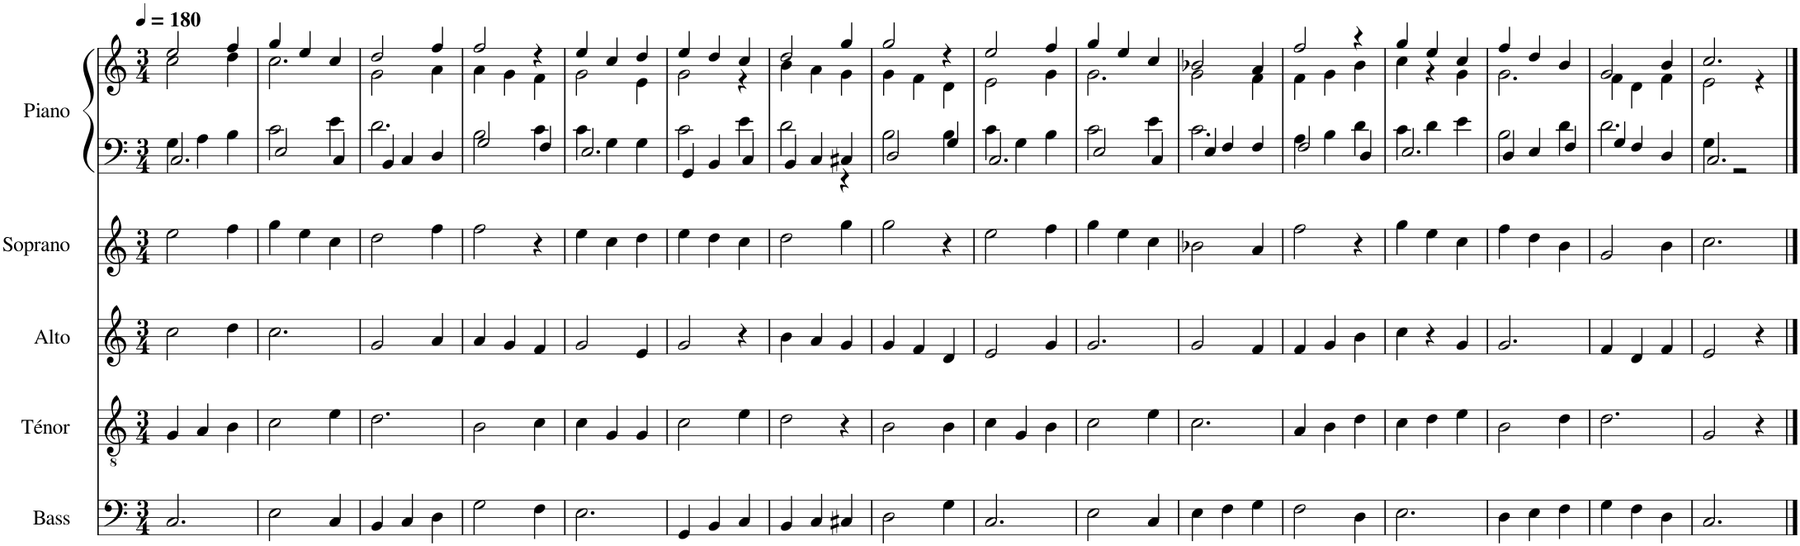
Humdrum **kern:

**kern	**kern	**kern	**kern	**kern	**kern
*part5	*part4	*part3	*part2	*part1	*part1
*staff6	*staff5	*staff4	*staff3	*staff2	*staff1
*I"Bass	*I"Ténor	*I"Alto	*I"Soprano	*I"Piano	*
*I'B.	*I'T.	*I'A.	*I'S.	*I'Pno.	*
*clefF4	*clefGv2	*clefG2	*clefG2	*clefF4	*clefG2
*k[]	*k[]	*k[]	*k[]	*k[]	*k[]
*M3/4	*M3/4	*M3/4	*M3/4	*M3/4	*M3/4
*MM180	*MM180	*MM180	*MM180	*MM180	*MM180
=1	=1	=1	=1	=1	=1
*	*	*	*	*^	*^
2.C/	4G/	2cc\	2ee\	2.C/	4G\	2ee/	2cc\
.	4A/	.	.	.	4A\	.	.
.	4B\	4dd\	4ff\	.	4B\	4ff/	4dd\
=2	=2	=2	=2	=2	=2	=2	=2
2E\	2c\	2.cc\	4gg\	2E/	2c\	4gg/	2.cc\
.	.	.	4ee\	.	.	4ee/	.
4C/	4e\	.	4cc\	4C/	4e\	4cc/	.
=3	=3	=3	=3	=3	=3	=3	=3
4BB/	2.d\	2g/	2dd\	4BB/	2.d\	2dd/	2g\
4C/	.	.	.	4C/	.	.	.
4D\	.	4a/	4ff\	4D/	.	4ff/	4a\
=4	=4	=4	=4	=4	=4	=4	=4
2G\	2B\	4a/	2ff\	2G/	2B\	2ff/	4a\
.	.	4g/	.	.	.	.	4g\
4F\	4c\	4f/	4r	4F/	4c\	4r	4f\
=5	=5	=5	=5	=5	=5	=5	=5
2.E\	4c\	2g/	4ee\	2.E/	4c\	4ee/	2g\
.	4G/	.	4cc\	.	4G\	4cc/	.
.	4G/	4e/	4dd\	.	4G\	4dd/	4e\
=6	=6	=6	=6	=6	=6	=6	=6
4GG/	2c\	2g/	4ee\	4GG/	2c\	4ee/	2g\
4BB/	.	.	4dd\	4BB/	.	4dd/	.
4C/	4e\	4r	4cc\	4C/	4e\	4cc/	4r
=7	=7	=7	=7	=7	=7	=7	=7
4BB/	2d\	4b\	2dd\	4BB/	2d\	2dd/	4b\
4C/	.	4a/	.	4C/	.	.	4a\
4C#X/	4r	4g/	4gg\	4C#X/	4r	4gg/	4g\
=8	=8	=8	=8	=8	=8	=8	=8
2D\	2B\	4g/	2gg\	2D/	2B\	2gg/	4g\
.	.	4f/	.	.	.	.	4f\
4G\	4B\	4d/	4r	4G/	4B\	4r	4d\
=9	=9	=9	=9	=9	=9	=9	=9
2.C/	4c\	2e/	2ee\	2.C/	4c\	2ee/	2e\
.	4G/	.	.	.	4G\	.	.
.	4B\	4g/	4ff\	.	4B\	4ff/	4g\
=10	=10	=10	=10	=10	=10	=10	=10
2E\	2c\	2.g/	4gg\	2E/	2c\	4gg/	2.g\
.	.	.	4ee\	.	.	4ee/	.
4C/	4e\	.	4cc\	4C/	4e\	4cc/	.
=11	=11	=11	=11	=11	=11	=11	=11
4E\	2.c\	2g/	2b-X\	4E/	2.c\	2b-X/	2g\
4F\	.	.	.	4F/	.	.	.
4G\	.	4f/	4a/	4F/	.	4a/	4f\
=12	=12	=12	=12	=12	=12	=12	=12
2F\	4A/	4f/	2ff\	2F/	4A\	2ff/	4f\
.	4B\	4g/	.	.	4B\	.	4g\
4D\	4d\	4b\	4r	4D/	4d\	4r	4b\
=13	=13	=13	=13	=13	=13	=13	=13
2.E\	4c\	4cc\	4gg\	2.E/	4c\	4gg/	4cc\
.	4d\	4r	4ee\	.	4d\	4ee/	4r
.	4e\	4g/	4cc\	.	4e\	4cc/	4g\
=14	=14	=14	=14	=14	=14	=14	=14
4D\	2B\	2.g/	4ff\	4D/	2B\	4ff/	2.g\
4E\	.	.	4dd\	4E/	.	4dd/	.
4F\	4d\	.	4b\	4F/	4d\	4b/	.
=15	=15	=15	=15	=15	=15	=15	=15
4G\	2.d\	4f/	2g/	4G/	2.d\	2g/	4f\
4F\	.	4d/	.	4F/	.	.	4d\
4D\	.	4f/	4b\	4D/	.	4b/	4f\
=16	=16	=16	=16	=16	=16	=16	=16
2.C/	2G/	2e/	2.cc\	2.C/	4G\	2.cc/	2e\
.	.	.	.	.	2r	.	.
.	4r	4r	.	.	.	.	4r
*	*	*	*	*v	*v	*	*
*	*	*	*	*	*v	*v
==	==	==	==	==	==
*-	*-	*-	*-	*-	*-
